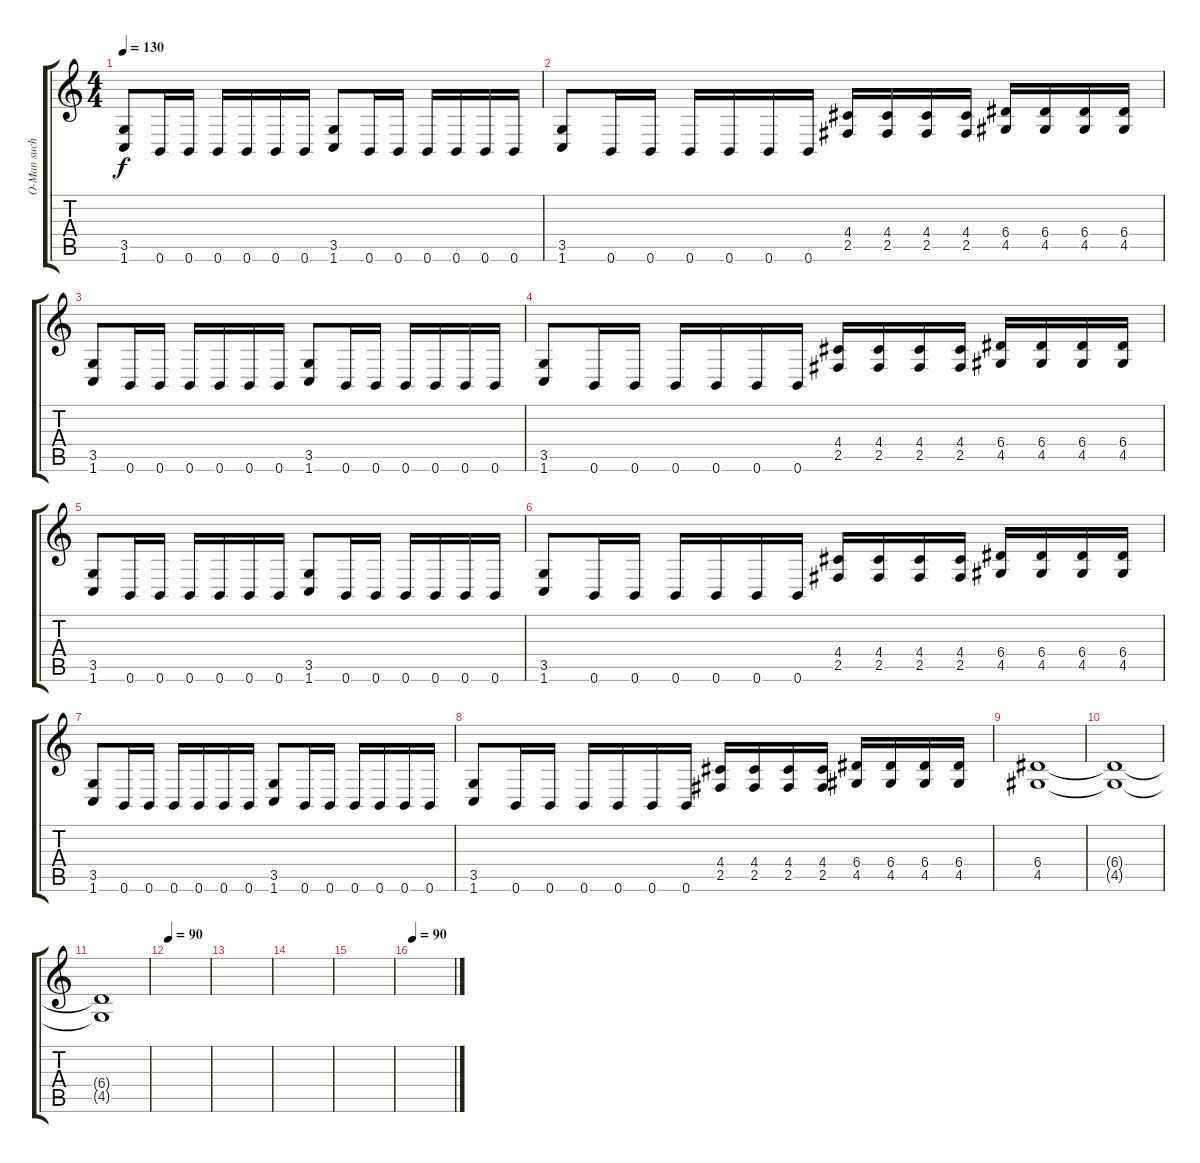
\track ("O-Man suchtn 2. Gitarristen" "O-Man such") {instrument distortionguitar}
\staff {score tabs}
\tuning (B3 Gb3 D3 A2 E2 B1) {hide}
\ts (4 4)
\tempo 130
\clef g2
\ks c
(3.5 1.6).8{dy f} 0.6.16 0.6.16 0.6.16 0.6.16 0.6.16 0.6.16 (3.5 1.6).8 0.6.16 0.6.16 0.6.16 0.6.16 0.6.16 0.6.16 |
(3.5 1.6).8 0.6.16 0.6.16 0.6.16 0.6.16 0.6.16 0.6.16 (4.4 2.5).16 (4.4 2.5).16 (4.4 2.5).16 (4.4 2.5).16 (6.4 4.5).16 (6.4 4.5).16 (6.4 4.5).16 (6.4 4.5).16 |
(3.5 1.6).8 0.6.16 0.6.16 0.6.16 0.6.16 0.6.16 0.6.16 (3.5 1.6).8 0.6.16 0.6.16 0.6.16 0.6.16 0.6.16 0.6.16 |
(3.5 1.6).8 0.6.16 0.6.16 0.6.16 0.6.16 0.6.16 0.6.16 (4.4 2.5).16 (4.4 2.5).16 (4.4 2.5).16 (4.4 2.5).16 (6.4 4.5).16 (6.4 4.5).16 (6.4 4.5).16 (6.4 4.5).16 |
(3.5 1.6).8 0.6.16 0.6.16 0.6.16 0.6.16 0.6.16 0.6.16 (3.5 1.6).8 0.6.16 0.6.16 0.6.16 0.6.16 0.6.16 0.6.16 |
(3.5 1.6).8 0.6.16 0.6.16 0.6.16 0.6.16 0.6.16 0.6.16 (4.4 2.5).16 (4.4 2.5).16 (4.4 2.5).16 (4.4 2.5).16 (6.4 4.5).16 (6.4 4.5).16 (6.4 4.5).16 (6.4 4.5).16 |
(3.5 1.6).8 0.6.16 0.6.16 0.6.16 0.6.16 0.6.16 0.6.16 (3.5 1.6).8 0.6.16 0.6.16 0.6.16 0.6.16 0.6.16 0.6.16 |
(3.5 1.6).8 0.6.16 0.6.16 0.6.16 0.6.16 0.6.16 0.6.16 (4.4 2.5).16 (4.4 2.5).16 (4.4 2.5).16 (4.4 2.5).16 (6.4 4.5).16 (6.4 4.5).16 (6.4 4.5).16 (6.4 4.5).16 |
(6.4 4.5).1 |
(6.4{t} 4.5{t}).1 |
(6.4{t} 4.5{t}).1 |
\tempo 90
|
|
|
|
\tempo 90
